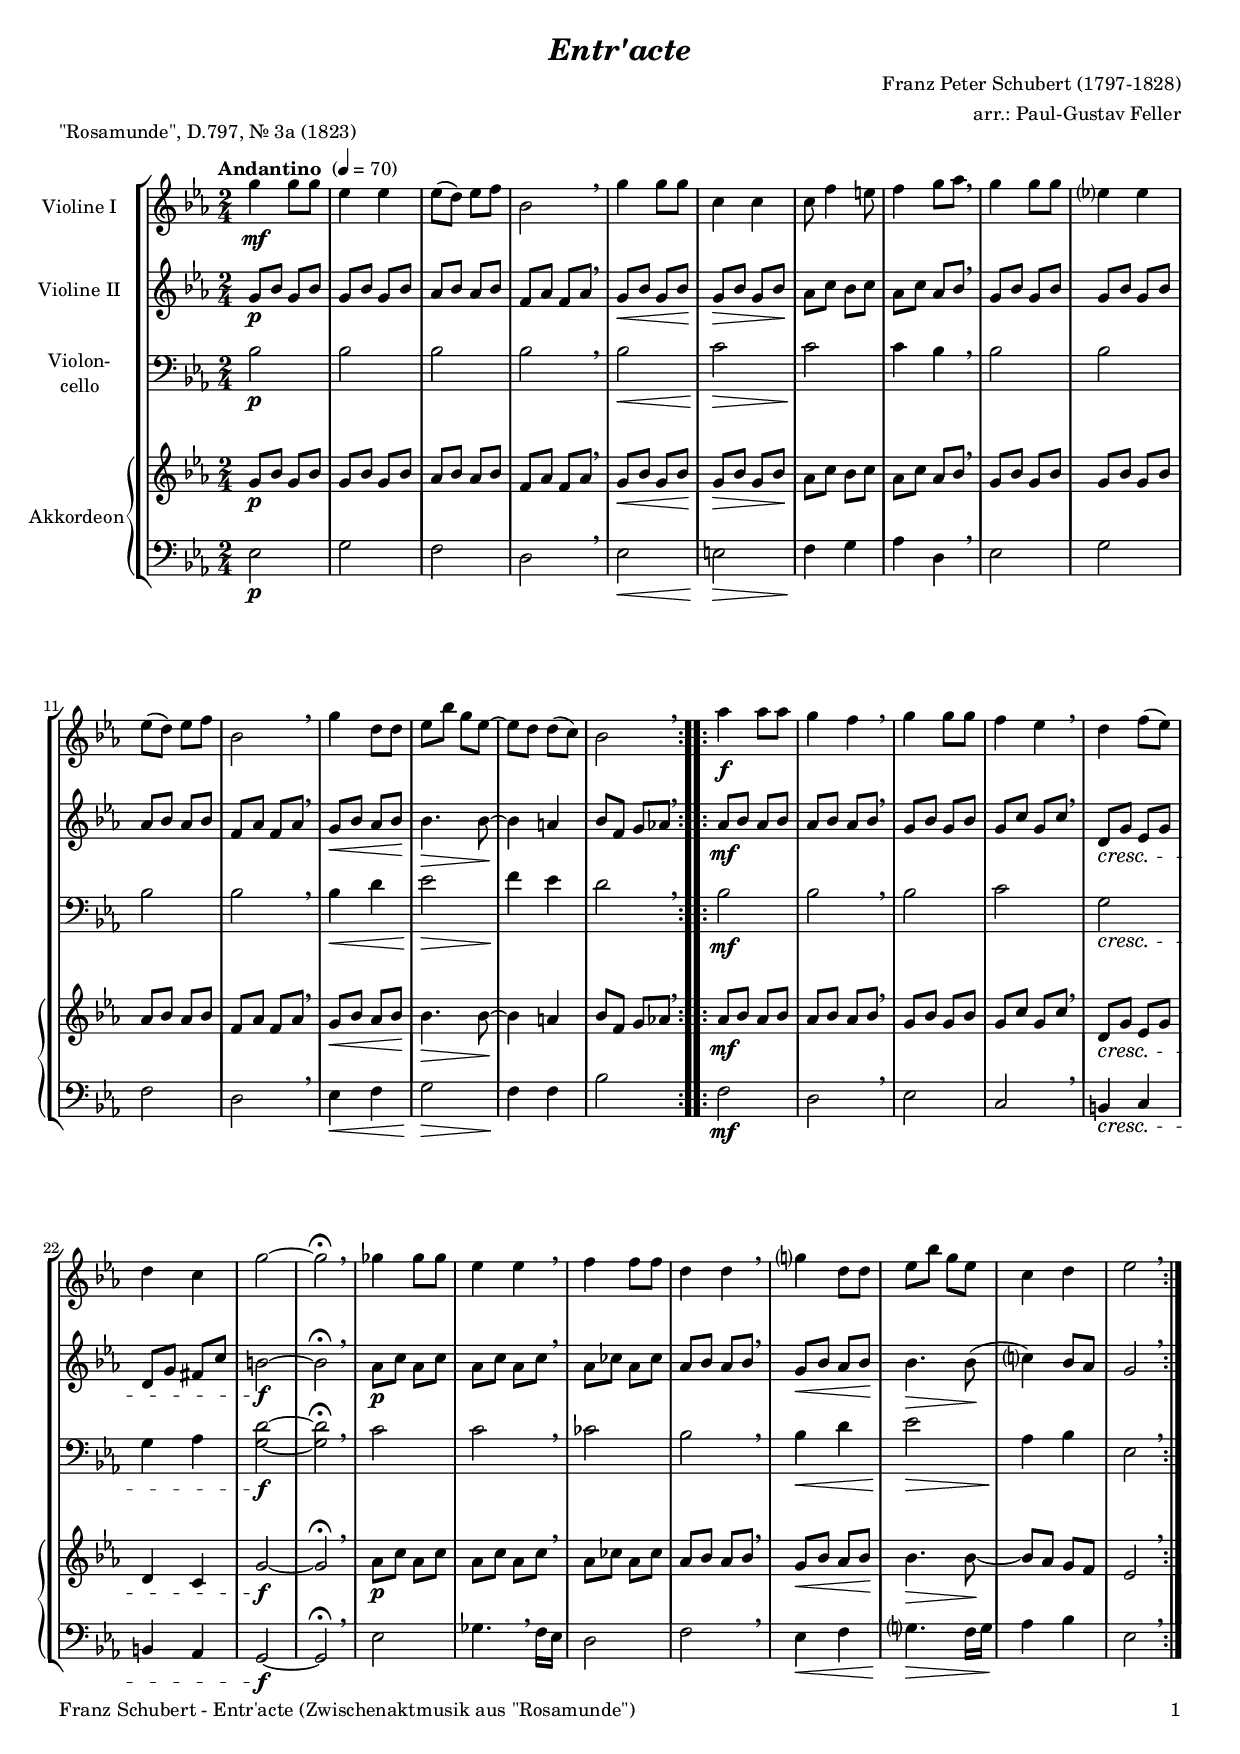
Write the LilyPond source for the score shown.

\version "2.24.4"
\include "deutsch.ly"

#(set-global-staff-size 16.5)

\header {
  title     = \markup \bold \italic "Entr'acte"
  composer  = "Franz Peter Schubert (1797-1828)"
  arranger  = "arr.: Paul-Gustav Feller"
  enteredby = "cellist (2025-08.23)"
  piece     = "\"Rosamunde\", D.797, Nr. 3a (1823)"
}

voiceconsts = {
  \key es \major
  \time 2/4
%  \numericTimeSignature
  \compressEmptyMeasures
% Set default beaming for all staves
%  \set Timing.beamExceptions = #'()
%  \set Timing.baseMoment     = #(ly:make-moment 1 4)
%  \set Timing.beatStructure  = #'(1 1 1)
  \tempo "Andantino " 4=70
}

mipz = "pizzicato strings"
mivl = "violin"
miba = "cello"
% mikl = "bright acoustic"
% mikl = "church organ"
mikl = "concertina"

va = \relative c''' {
  \voiceconsts

  \repeat volta 2 {
    g4\mf g8 g
    es4 es
    es8( d) es f
    b,2 \breathe
    g'4 g8 g
    c,4 c
    c8 f4 e8
    f4 g8 as \breathe

    g4 g8 g
    es?4 es
    es8( d) es f
    b,2 \breathe
    g'4 d8 d
    es b' g es~
    es d d( c)
    b2 \breathe
  }

  \repeat volta 2 {
    as'4\f as8 as
    g4 f \breathe
    g g8 g
    f4 es \breathe
    d f8( es)
    d4 c
    g'2~
    g\fermata \breathe

    ges4 ges8 ges
    es4 es \breathe
    f f8 f
    d4 d \breathe
    g? d8 d
    es b' g es
    c4 d
    es2 \breathe
  }
}

vb = \relative c'' {
  \voiceconsts

  \repeat volta 2 {
    g8\p b g b
    g b g b
    as b as b
    f as f as \breathe
    g\< b g b\!
    g\> b g b\!
    as c b c
    as c as b \breathe

    g b g b
    g b g b
    as b as b
    f as f as \breathe
    g\< b as b\!
    b4.\> b8~\!
    b4 a
    b8 f g as! \breathe
  }

  \repeat volta 2 {
    as\mf b as b
    as b as b \breathe
    g b g b
    g c g c \breathe
    d,\cresc g es g
    d g fis c'
    h2~\f
    h\fermata \breathe

    as8\p c as c
    as c as c \breathe
    as ces as ces
    as b as b \breathe
    g\< b as b\!
    b4.\> b8(\!
    c?4) b8 as
    g2 \breathe
  }
}

vc = \relative c' {
  \voiceconsts
  \clef "bass"
  
  \repeat volta 2 {
    b2\p
    b
    b
    b \breathe
    b\<
    c\!\>
    c\!
    c4 b \breathe

    b2
    b
    b
    b \breathe
    b4\< d
    es2\!\>
    f4\! es
    d2 \breathe
  }

  \repeat volta 2 {
    b\mf
    b \breathe
    b
    c
    g\cresc
    g4 as
    <g d'>2~\f
    <g d'>\fermata \breathe

    c
    c \breathe
    ces
    b \breathe
    b4\< d
    es2\!\>
    as,4\! b
    es,2 \breathe
  }
}

vd = \relative c'' {
  \voiceconsts

  \repeat volta 2 {
    g8\p b g b
    g b g b
    as b as b
    f as f as \breathe
    g\< b g b\!
    g\> b g b\!
    as c b c
    as c as b \breathe

    g b g b
    g b g b
    as b as b
    f as f as \breathe
    g\< b as b\!
    b4.\> b8~\!
    b4 a
    b8 f g as! \breathe
  }

  \repeat volta 2 {
    as\mf b as b
    as b as b \breathe
    g b g b
    g c g c \breathe
    d,\cresc g es g
    d4 c
    g'2~\f
    g\fermata \breathe

    as8\p c as c
    as c as c \breathe
    as ces as ces
    as b as b \breathe
    g\< b as b\!
    b4.\> b8~\!
    b as g f
    es2 \breathe
  }
}

ve = \relative c {
  \voiceconsts
  \clef "bass"
  
  \repeat volta 2 {
    es2\p
    g
    f
    d \breathe
    es\<
    e\!\>
    f4\! g
    as d, \breathe

    es2
    g
    f
    d \breathe
    es4\< f
    g2\!\>
    f4\! f
    b2
  }

  \repeat volta 2 {
    f\mf
    d \breathe
    es
    c \breathe
    h4\cresc c
    h as
    g2~\f
    g\fermata \breathe

    es'
    ges4. \breathe f16 es
    d2
    f \breathe
    es4\< f
    g?4.\!\> f16 g
    as4\! b
    es,2 \breathe
  }
}


music = \new StaffGroup <<
  \new Staff {
    \set Staff.midiInstrument = \mivl
    \set Staff.instrumentName = \markup \center-column { "Violine I" }
    \transpose es es { \va }
  }

  \new Staff {
    \set Staff.midiInstrument = \mivl
    \set Staff.instrumentName = \markup \center-column { "Violine II" }
    \transpose es es { \vb }
  }

  \new Staff {
    \set Staff.midiInstrument = \miba
    \set Staff.instrumentName = \markup \center-column { "Violon-" "cello" }
    \transpose es es { \vc }
  }

  \new PianoStaff <<
    \set PianoStaff.midiInstrument = \mikl
    \set PianoStaff.instrumentName = \markup \center-column { "Akkordeon" }
    <<
      \new Staff {
	\transpose es es { \vd }
      }
      
      %    \new Dynamics \vdy
      
      \new Staff {
	\transpose es es { \ve }
      }
    >>  
  >>
>>

\book {
  \paper {
    print-page-number = ##t
    print-first-page-number = ##t
    ragged-last-bottom = ##f
    oddHeaderMarkup = \markup \null
    evenHeaderMarkup = \markup \null
    oddFooterMarkup = \markup {
      \fill-line {
        \if \should-print-page-number
        "Franz Schubert - Entr'acte (Zwischenaktmusik aus \"Rosamunde\")" \fromproperty #'page:page-number-string
      }
    }
    evenFooterMarkup = \oddFooterMarkup
  } \score {
    \music
    \layout {}
  }

  \score {
    \unfoldRepeats \music

    \midi {
      \context {
        \Score
      }
    }
  }
}
